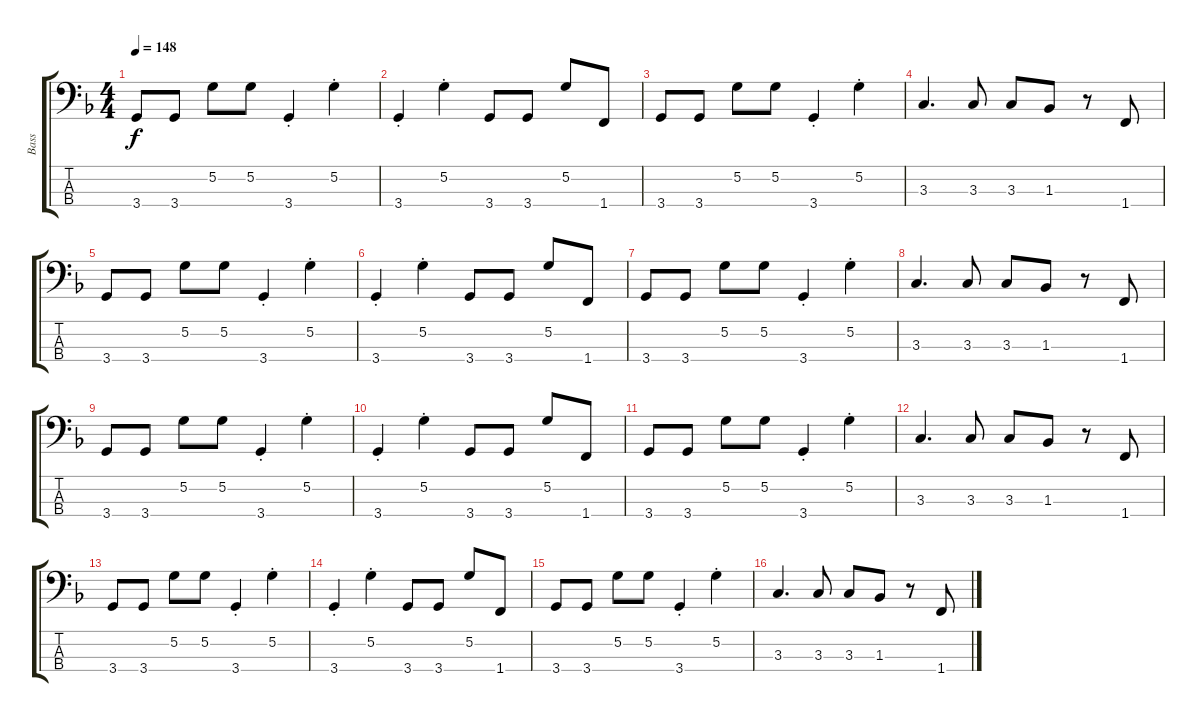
\track ("Bass" "Bass") {instrument electricbassfinger}
\staff {score tabs}
\tuning (G2 D2 A1 E1) {hide}
\ts (4 4)
\tempo 148
\clef f4
\ks f
3.4.8{dy f} 3.4.8 5.2.8 5.2.8 3.4{st}.4 5.2{st}.4 |
3.4{st}.4 5.2{st}.4 3.4.8 3.4.8 5.2.8 1.4.8 |
3.4.8 3.4.8 5.2.8 5.2.8 3.4{st}.4 5.2{st}.4 |
3.3.4{d} 3.3.8 3.3.8 1.3.8 r.8 1.4.8 |
3.4.8 3.4.8 5.2.8 5.2.8 3.4{st}.4 5.2{st}.4 |
3.4{st}.4 5.2{st}.4 3.4.8 3.4.8 5.2.8 1.4.8 |
3.4.8 3.4.8 5.2.8 5.2.8 3.4{st}.4 5.2{st}.4 |
3.3.4{d} 3.3.8 3.3.8 1.3.8 r.8 1.4.8 |
3.4.8 3.4.8 5.2.8 5.2.8 3.4{st}.4 5.2{st}.4 |
3.4{st}.4 5.2{st}.4 3.4.8 3.4.8 5.2.8 1.4.8 |
3.4.8 3.4.8 5.2.8 5.2.8 3.4{st}.4 5.2{st}.4 |
3.3.4{d} 3.3.8 3.3.8 1.3.8 r.8 1.4.8 |
3.4.8 3.4.8 5.2.8 5.2.8 3.4{st}.4 5.2{st}.4 |
3.4{st}.4 5.2{st}.4 3.4.8 3.4.8 5.2.8 1.4.8 |
3.4.8 3.4.8 5.2.8 5.2.8 3.4{st}.4 5.2{st}.4 |
3.3.4{d} 3.3.8 3.3.8 1.3.8 r.8 1.4.8
